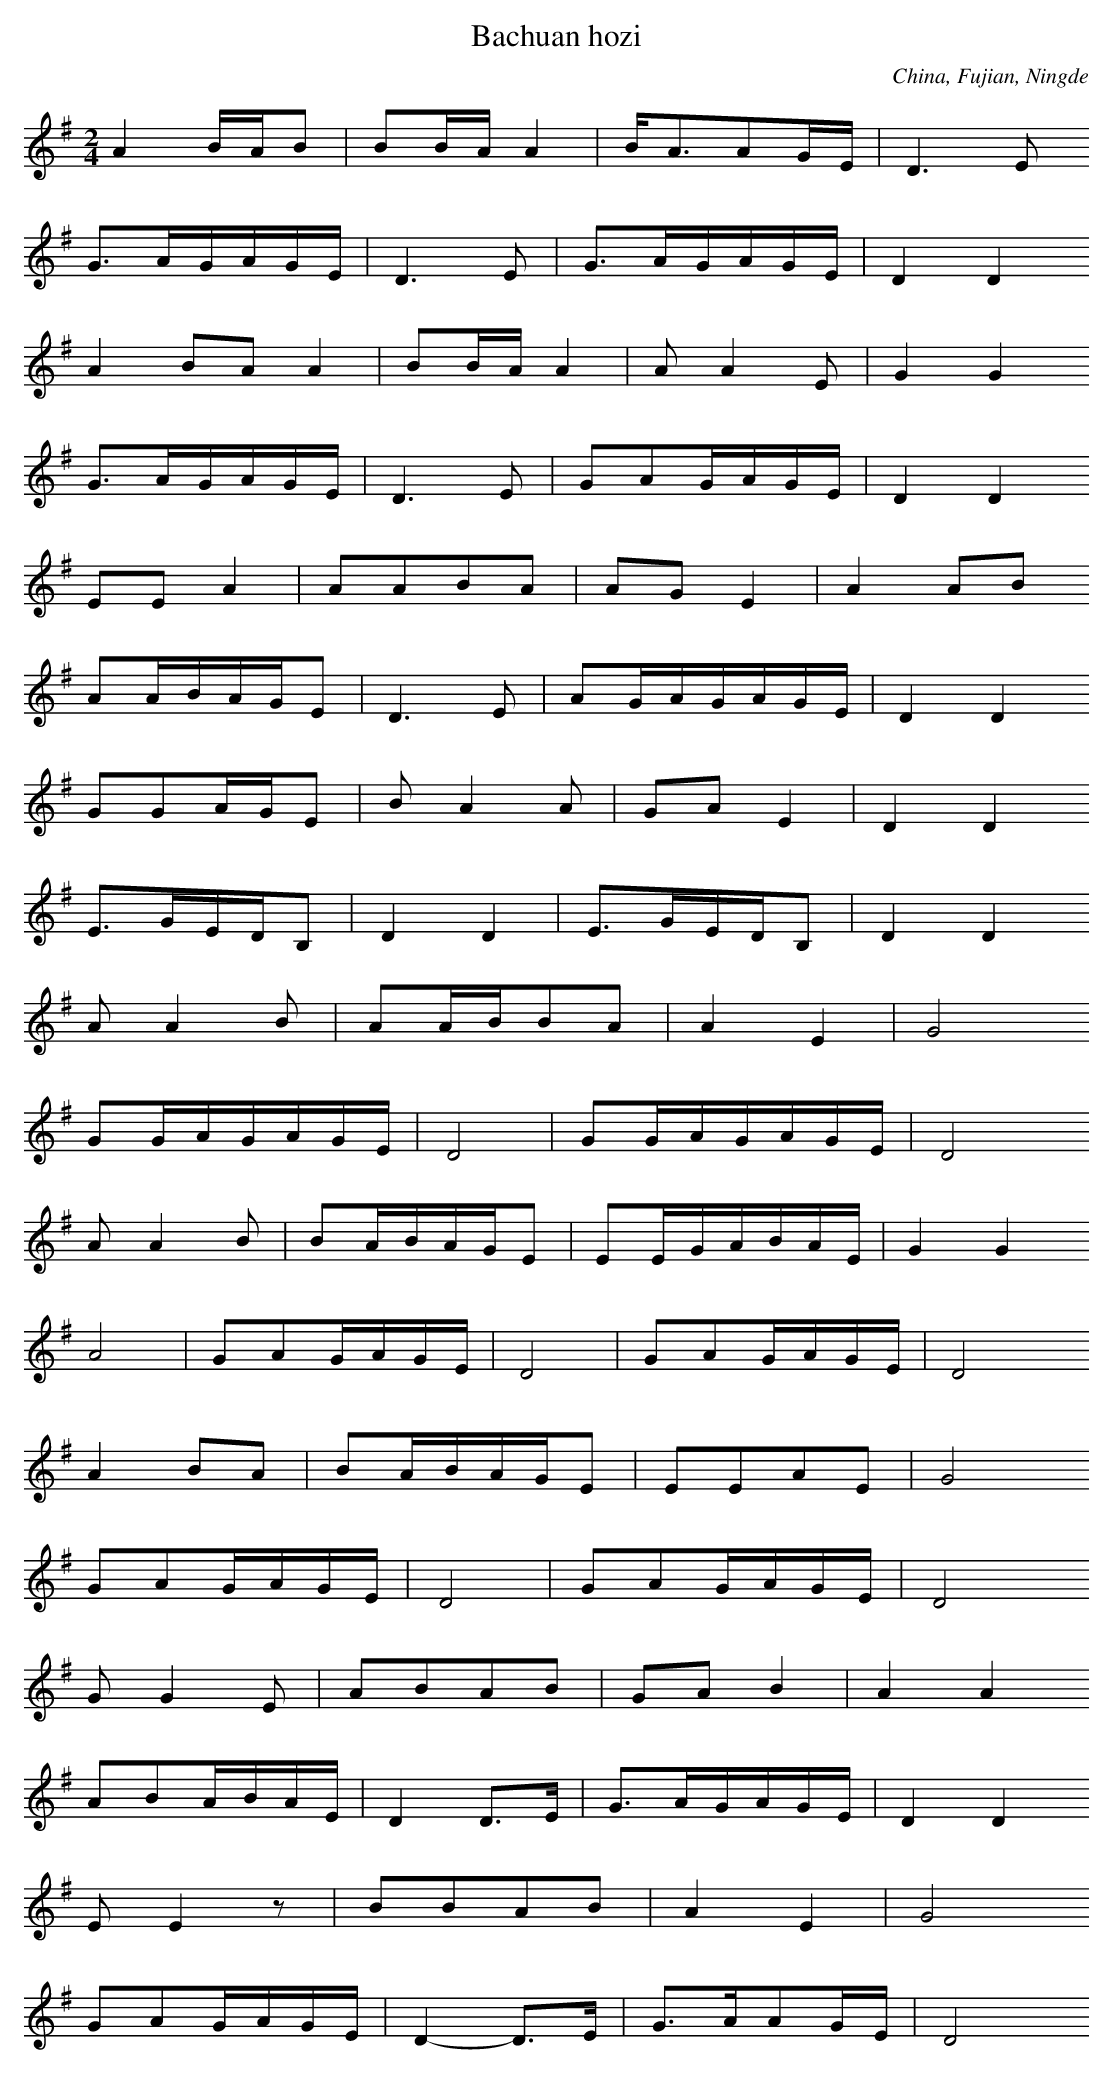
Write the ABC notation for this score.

X:1
T: Bachuan hozi
O: China, Fujian, Ningde
M: 2/4
L: 1/16
K: G
A4BAB2 | B2BAA4 | BA3A2GE | D6E2
G3AGAGE | D6E2 | G3AGAGE | D4D4
A4B2A2A4 | B2BAA4 | A2A4E2 | G4G4
G3AGAGE | D6E2 | G2A2GAGE | D4D4
E2E2A4 | A2A2B2A2 | A2G2E4 | A4A2B2
A2ABAGE2 | D6E2 | A2GAGAGE | D4D4
G2G2AGE2 | B2A4A2 | G2A2E4 | D4D4
E3GEDB,2 | D4D4 | E3GEDB,2 | D4D4
A2A4B2 | A2ABB2A2 | A4E4 | G8
G2GAGAGE | D8 | G2GAGAGE | D8
A2A4B2 | B2ABAGE2 | E2EGABAE | G4G4
A8 | G2A2GAGE | D8 | G2A2GAGE | D8
A4B2A2 | B2ABAGE2 | E2E2A2E2 | G8
G2A2GAGE | D8 | G2A2GAGE | D8
G2G4E2 | A2B2A2B2 | G2A2B4 | A4A4
A2B2ABAE | D4D3E | G3AGAGE | D4D4
E2E4z2 | B2B2A2B2 | A4E4 | G8
G2A2GAGE | D4-D3E | G3AA2GE | D8
